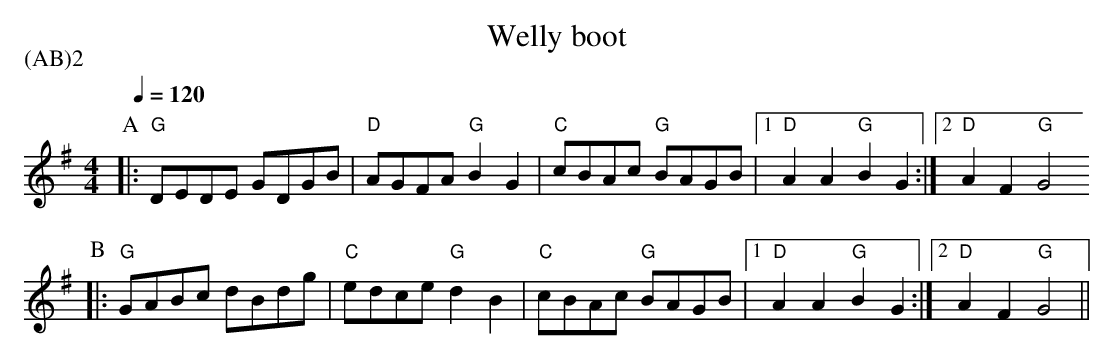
X:1
T:Welly boot
P:(AB)2
M:4/4
L:1/8
Q:1/4=120
K:G
P:A
|: "G" DEDE GDGB  |  "D" AGFA  "G" B2 G2 | "C" cBAc "G" BAGB  |1 "D" A2 A2 "G" B2 G2 :|2 "D" A2 F2 "G" G4
P:B
|: "G" GABc dBdg  |  "C" edce  "G" d2 B2 | "C" cBAc "G" BAGB  |1 "D" A2 A2 "G" B2 G2 :|2 "D" A2 F2 "G" G4 ||
